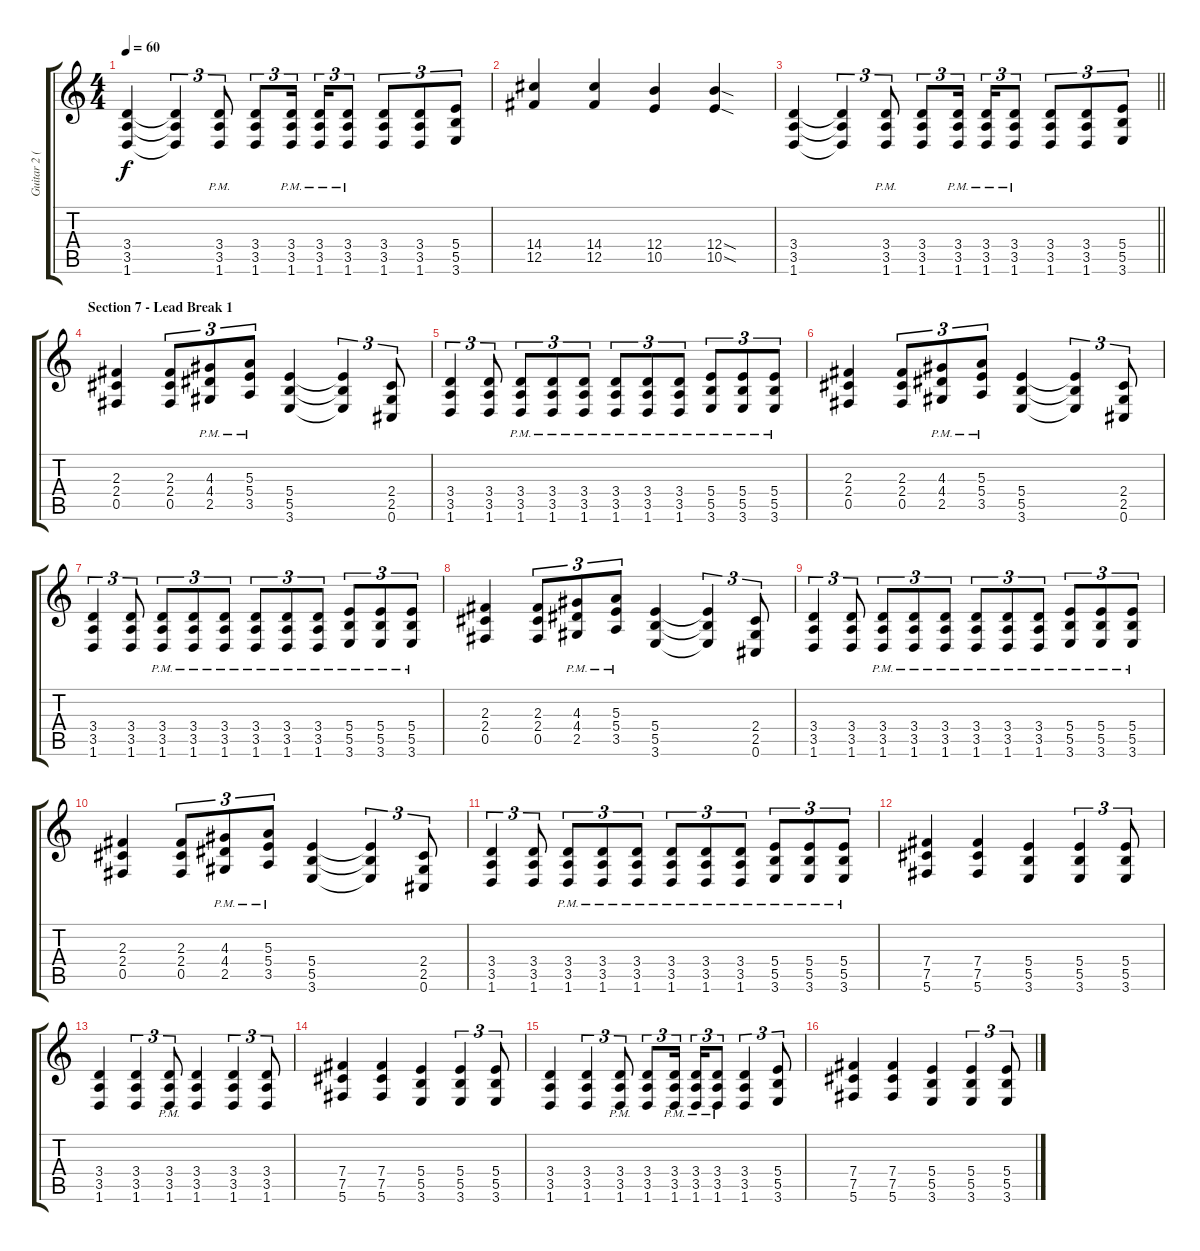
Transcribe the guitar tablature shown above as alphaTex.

\track ("Guitar 2 (Distortion)" "Guitar 2 (") {instrument distortionguitar}
\staff {score tabs}
\tuning (Db4 Ab3 E3 B2 Gb2 Db2) {hide}
\ts (4 4)
\tempo 60
\clef g2
\ks c
(3.4 3.5 1.6).4{dy f} (3.4{t} 3.5{t} 1.6{t}).4{tu (3 2)} (3.4{pm} 3.5{pm} 1.6{pm}).8{tu (3 2)} (3.4 3.5 1.6).8{tu (3 2)} (3.4{pm} 3.5{pm} 1.6{pm}).16{tu (3 2) beam splitsecondary} (3.4{pm} 3.5{pm} 1.6{pm}).16{tu (3 2)} (3.4{pm} 3.5{pm} 1.6{pm}).8{tu (3 2)} (3.4 3.5 1.6).8{tu (3 2)} (3.4 3.5 1.6).8{tu (3 2)} (5.4 5.5 3.6).8{tu (3 2)} |
(14.4 12.5).4 (14.4 12.5).4 (12.4 10.5).4 (12.4{sod} 10.5{sod}).4 |
\barLineRight lightlight
(3.4 3.5 1.6).4 (3.4{t} 3.5{t} 1.6{t}).4{tu (3 2)} (3.4{pm} 3.5{pm} 1.6{pm}).8{tu (3 2)} (3.4 3.5 1.6).8{tu (3 2)} (3.4{pm} 3.5{pm} 1.6{pm}).16{tu (3 2) beam splitsecondary} (3.4{pm} 3.5{pm} 1.6{pm}).16{tu (3 2)} (3.4{pm} 3.5{pm} 1.6{pm}).8{tu (3 2)} (3.4 3.5 1.6).8{tu (3 2)} (3.4 3.5 1.6).8{tu (3 2)} (5.4 5.5 3.6).8{tu (3 2)} |
\section ("" "Section 7 - Lead Break 1")
(2.3 2.4 0.5).4 (2.3 2.4 0.5).8{tu (3 2)} (4.3{pm} 4.4{pm} 2.5{pm}).8{tu (3 2)} (5.3{pm} 5.4{pm} 3.5{pm}).8{tu (3 2)} (5.4 5.5 3.6).4 (5.4{t} 5.5{t} 3.6{t}).4{tu (3 2)} (2.4 2.5 0.6).8{tu (3 2)} |
(3.4 3.5 1.6).4{tu (3 2)} (3.4 3.5 1.6).8{tu (3 2)} (3.4{pm} 3.5{pm} 1.6{pm}).8{tu (3 2)} (3.4{pm} 3.5{pm} 1.6{pm}).8{tu (3 2)} (3.4{pm} 3.5{pm} 1.6{pm}).8{tu (3 2)} (3.4{pm} 3.5{pm} 1.6{pm}).8{tu (3 2)} (3.4{pm} 3.5{pm} 1.6{pm}).8{tu (3 2)} (3.4{pm} 3.5{pm} 1.6{pm}).8{tu (3 2)} (5.4{pm} 5.5{pm} 3.6{pm}).8{tu (3 2)} (5.4{pm} 5.5{pm} 3.6{pm}).8{tu (3 2)} (5.4{pm} 5.5{pm} 3.6{pm}).8{tu (3 2)} |
(2.3 2.4 0.5).4 (2.3 2.4 0.5).8{tu (3 2)} (4.3{pm} 4.4{pm} 2.5{pm}).8{tu (3 2)} (5.3{pm} 5.4{pm} 3.5{pm}).8{tu (3 2)} (5.4 5.5 3.6).4 (5.4{t} 5.5{t} 3.6{t}).4{tu (3 2)} (2.4 2.5 0.6).8{tu (3 2)} |
(3.4 3.5 1.6).4{tu (3 2)} (3.4 3.5 1.6).8{tu (3 2)} (3.4{pm} 3.5{pm} 1.6{pm}).8{tu (3 2)} (3.4{pm} 3.5{pm} 1.6{pm}).8{tu (3 2)} (3.4{pm} 3.5{pm} 1.6{pm}).8{tu (3 2)} (3.4{pm} 3.5{pm} 1.6{pm}).8{tu (3 2)} (3.4{pm} 3.5{pm} 1.6{pm}).8{tu (3 2)} (3.4{pm} 3.5{pm} 1.6{pm}).8{tu (3 2)} (5.4{pm} 5.5{pm} 3.6{pm}).8{tu (3 2)} (5.4{pm} 5.5{pm} 3.6{pm}).8{tu (3 2)} (5.4{pm} 5.5{pm} 3.6{pm}).8{tu (3 2)} |
(2.3 2.4 0.5).4 (2.3 2.4 0.5).8{tu (3 2)} (4.3{pm} 4.4{pm} 2.5{pm}).8{tu (3 2)} (5.3{pm} 5.4{pm} 3.5{pm}).8{tu (3 2)} (5.4 5.5 3.6).4 (5.4{t} 5.5{t} 3.6{t}).4{tu (3 2)} (2.4 2.5 0.6).8{tu (3 2)} |
(3.4 3.5 1.6).4{tu (3 2)} (3.4 3.5 1.6).8{tu (3 2)} (3.4{pm} 3.5{pm} 1.6{pm}).8{tu (3 2)} (3.4{pm} 3.5{pm} 1.6{pm}).8{tu (3 2)} (3.4{pm} 3.5{pm} 1.6{pm}).8{tu (3 2)} (3.4{pm} 3.5{pm} 1.6{pm}).8{tu (3 2)} (3.4{pm} 3.5{pm} 1.6{pm}).8{tu (3 2)} (3.4{pm} 3.5{pm} 1.6{pm}).8{tu (3 2)} (5.4{pm} 5.5{pm} 3.6{pm}).8{tu (3 2)} (5.4{pm} 5.5{pm} 3.6{pm}).8{tu (3 2)} (5.4{pm} 5.5{pm} 3.6{pm}).8{tu (3 2)} |
(2.3 2.4 0.5).4 (2.3 2.4 0.5).8{tu (3 2)} (4.3{pm} 4.4{pm} 2.5{pm}).8{tu (3 2)} (5.3{pm} 5.4{pm} 3.5{pm}).8{tu (3 2)} (5.4 5.5 3.6).4 (5.4{t} 5.5{t} 3.6{t}).4{tu (3 2)} (2.4 2.5 0.6).8{tu (3 2)} |
(3.4 3.5 1.6).4{tu (3 2)} (3.4 3.5 1.6).8{tu (3 2)} (3.4{pm} 3.5{pm} 1.6{pm}).8{tu (3 2)} (3.4{pm} 3.5{pm} 1.6{pm}).8{tu (3 2)} (3.4{pm} 3.5{pm} 1.6{pm}).8{tu (3 2)} (3.4{pm} 3.5{pm} 1.6{pm}).8{tu (3 2)} (3.4{pm} 3.5{pm} 1.6{pm}).8{tu (3 2)} (3.4{pm} 3.5{pm} 1.6{pm}).8{tu (3 2)} (5.4{pm} 5.5{pm} 3.6{pm}).8{tu (3 2)} (5.4{pm} 5.5{pm} 3.6{pm}).8{tu (3 2)} (5.4{pm} 5.5{pm} 3.6{pm}).8{tu (3 2)} |
(7.4 7.5 5.6).4 (7.4 7.5 5.6).4 (5.4 5.5 3.6).4 (5.4 5.5 3.6).4{tu (3 2)} (5.4 5.5 3.6).8{tu (3 2)} |
(3.4 3.5 1.6).4 (3.4 3.5 1.6).4{tu (3 2)} (3.4{pm} 3.5{pm} 1.6{pm}).8{tu (3 2)} (3.4 3.5 1.6).4 (3.4 3.5 1.6).4{tu (3 2)} (3.4 3.5 1.6).8{tu (3 2)} |
(7.4 7.5 5.6).4 (7.4 7.5 5.6).4 (5.4 5.5 3.6).4 (5.4 5.5 3.6).4{tu (3 2)} (5.4 5.5 3.6).8{tu (3 2)} |
(3.4 3.5 1.6).4 (3.4 3.5 1.6).4{tu (3 2)} (3.4{pm} 3.5{pm} 1.6{pm}).8{tu (3 2)} (3.4 3.5 1.6).8{tu (3 2)} (3.4{pm} 3.5{pm} 1.6{pm}).16{tu (3 2) beam splitsecondary} (3.4{pm} 3.5{pm} 1.6{pm}).16{tu (3 2)} (3.4{pm} 3.5{pm} 1.6{pm}).8{tu (3 2)} (3.4 3.5 1.6).4{tu (3 2)} (5.4 5.5 3.6).8{tu (3 2)} |
(7.4 7.5 5.6).4 (7.4 7.5 5.6).4 (5.4 5.5 3.6).4 (5.4 5.5 3.6).4{tu (3 2)} (5.4 5.5 3.6).8{tu (3 2)}
